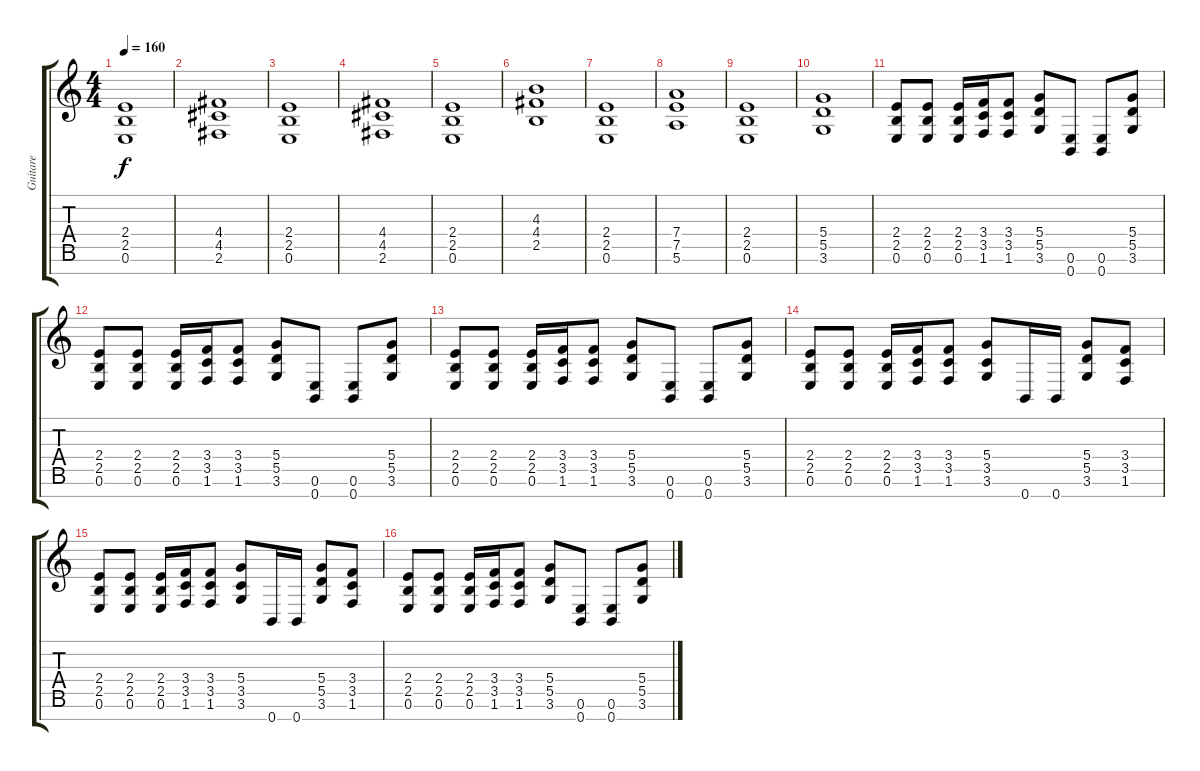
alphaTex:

\track ("Guitare" "Guitare") {instrument distortionguitar}
\staff {score tabs}
\tuning (E4 B3 G3 D3 A2 E2 B1) {hide}
\ts (4 4)
\tempo 160
\clef g2
\ks c
(2.4 2.5 0.6).1{dy f} |
(4.4 4.5 2.6).1 |
(2.4 2.5 0.6).1 |
(4.4 4.5 2.6).1 |
(2.4 2.5 0.6).1 |
(4.3 4.4 2.5).1 |
(2.4 2.5 0.6).1 |
(7.4 7.5 5.6).1 |
(2.4 2.5 0.6).1 |
(5.4 5.5 3.6).1 |
(2.4 2.5 0.6).8 (2.4 2.5 0.6).8 (2.4 2.5 0.6).16 (3.4 3.5 1.6).16 (3.4 3.5 1.6).8 (5.4 5.5 3.6).8 (0.6 0.7).8 (0.6 0.7).8 (5.4 5.5 3.6).8 |
(2.4 2.5 0.6).8 (2.4 2.5 0.6).8 (2.4 2.5 0.6).16 (3.4 3.5 1.6).16 (3.4 3.5 1.6).8 (5.4 5.5 3.6).8 (0.6 0.7).8 (0.6 0.7).8 (5.4 5.5 3.6).8 |
(2.4 2.5 0.6).8 (2.4 2.5 0.6).8 (2.4 2.5 0.6).16 (3.4 3.5 1.6).16 (3.4 3.5 1.6).8 (5.4 5.5 3.6).8 (0.6 0.7).8 (0.6 0.7).8 (5.4 5.5 3.6).8 |
(2.4 2.5 0.6).8 (2.4 2.5 0.6).8 (2.4 2.5 0.6).16 (3.4 3.5 1.6).16 (3.4 3.5 1.6).8 (5.4 3.5 3.6).8 0.7.16 0.7.16 (5.4 5.5 3.6).8 (3.4 3.5 1.6).8 |
(2.4 2.5 0.6).8 (2.4 2.5 0.6).8 (2.4 2.5 0.6).16 (3.4 3.5 1.6).16 (3.4 3.5 1.6).8 (5.4 3.5 3.6).8 0.7.16 0.7.16 (5.4 5.5 3.6).8 (3.4 3.5 1.6).8 |
(2.4 2.5 0.6).8 (2.4 2.5 0.6).8 (2.4 2.5 0.6).16 (3.4 3.5 1.6).16 (3.4 3.5 1.6).8 (5.4 5.5 3.6).8 (0.6 0.7).8 (0.6 0.7).8 (5.4 5.5 3.6).8
